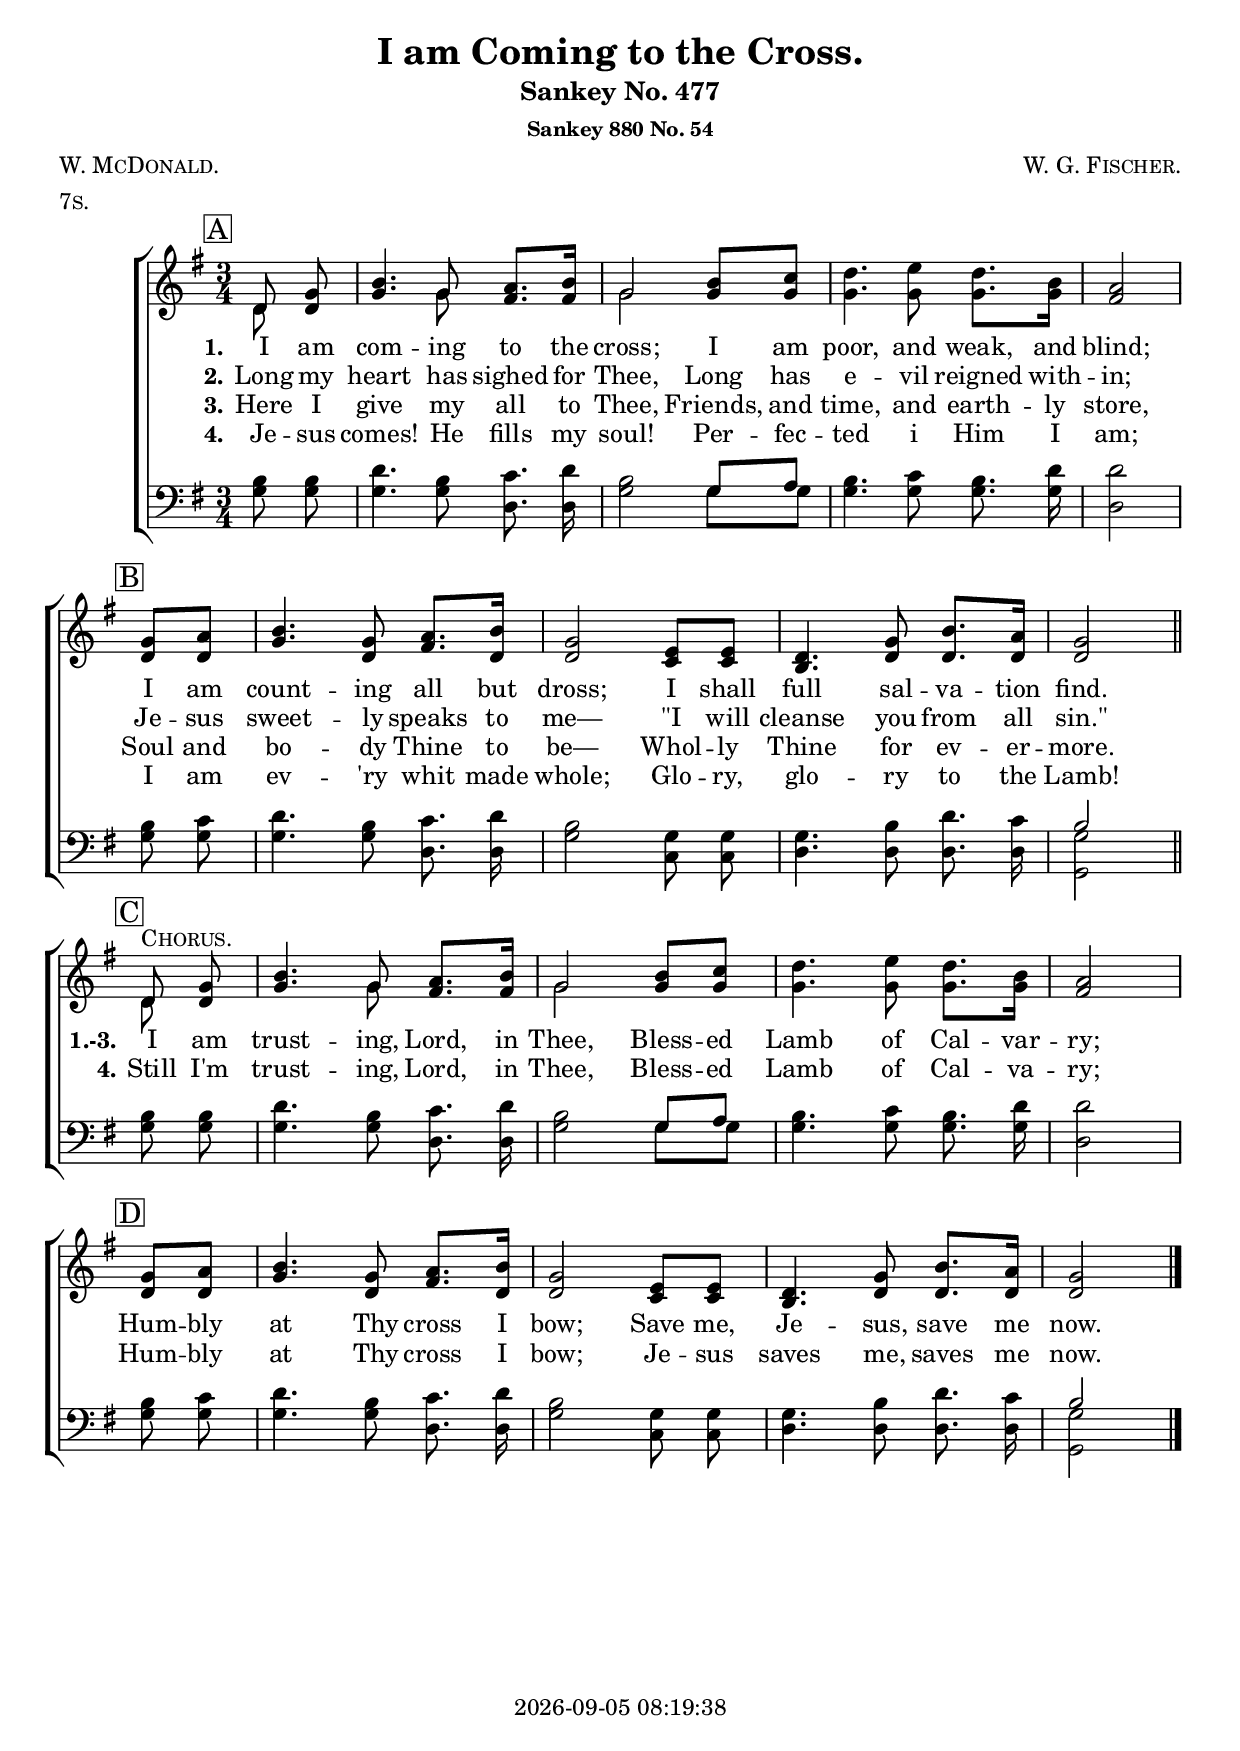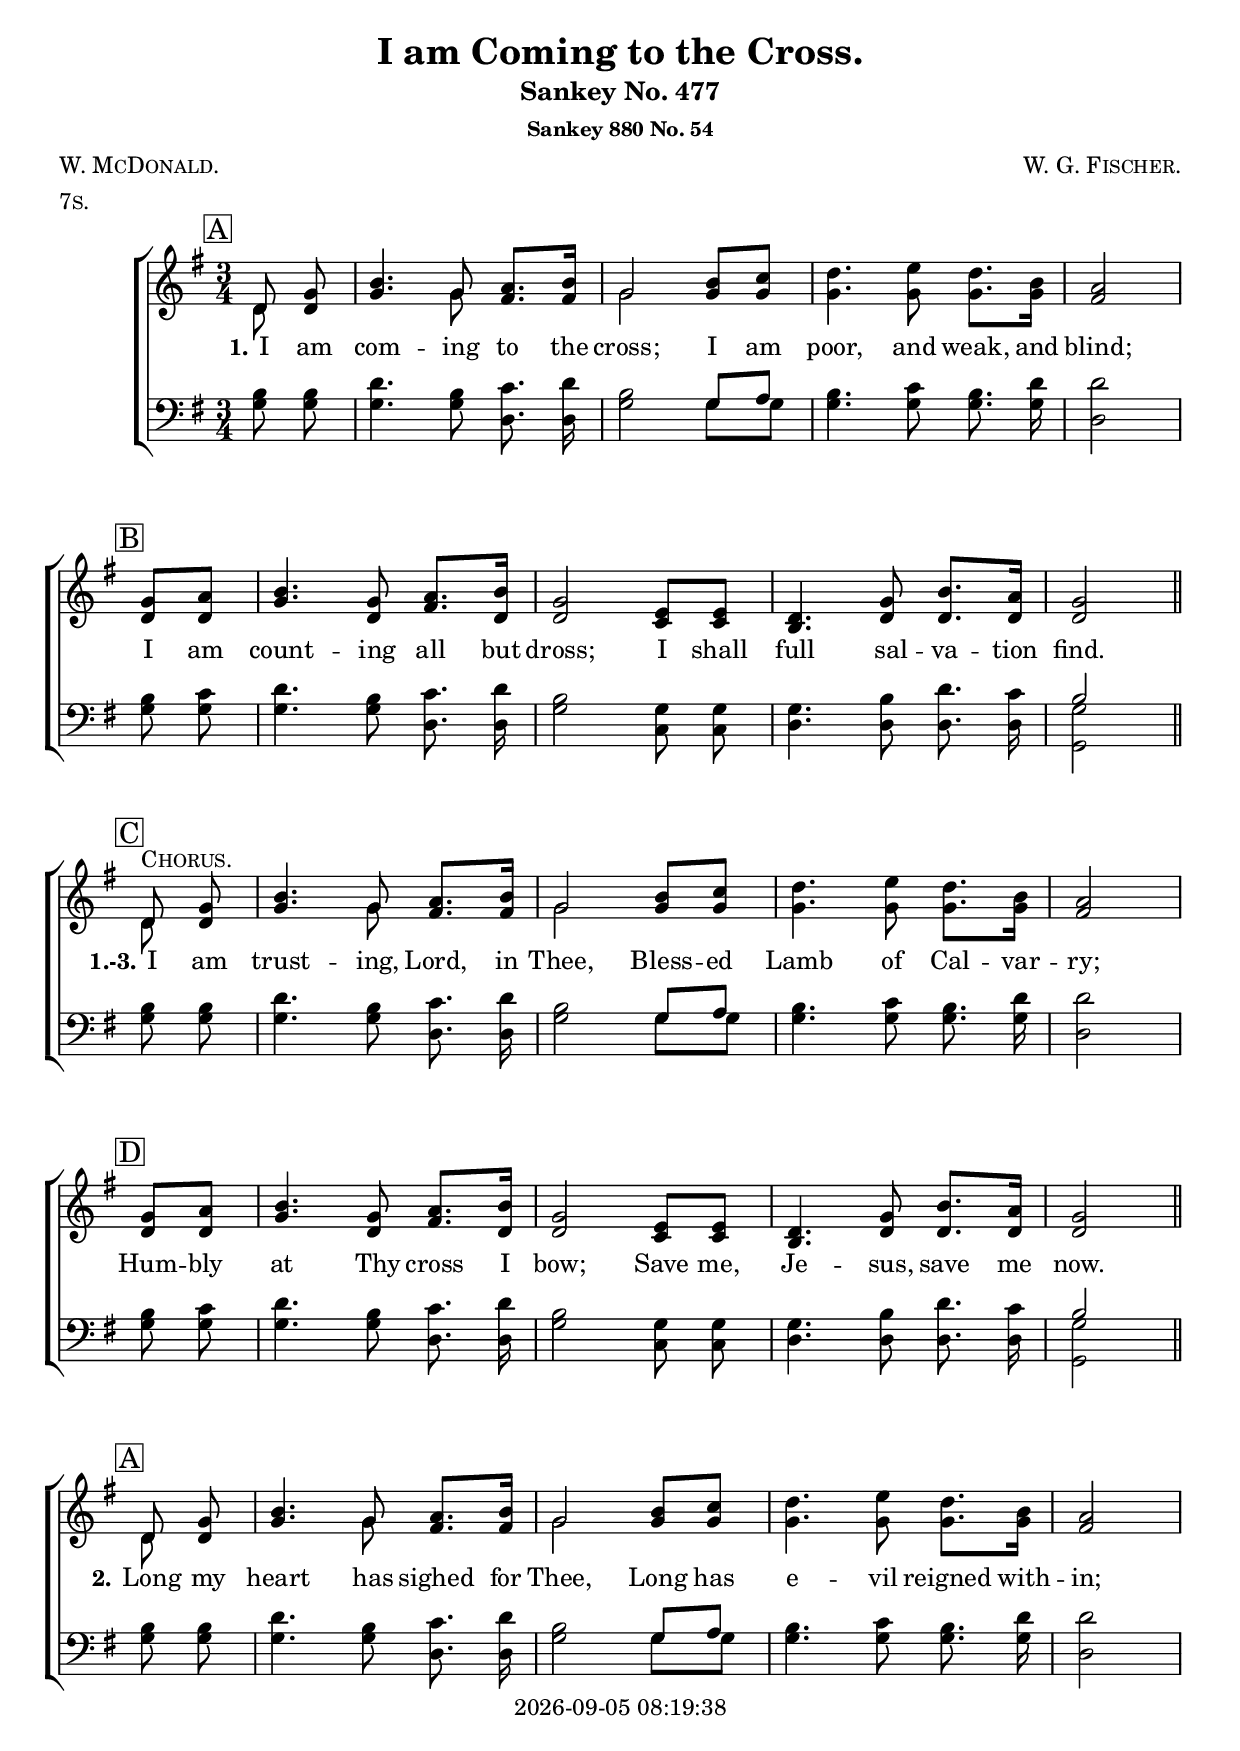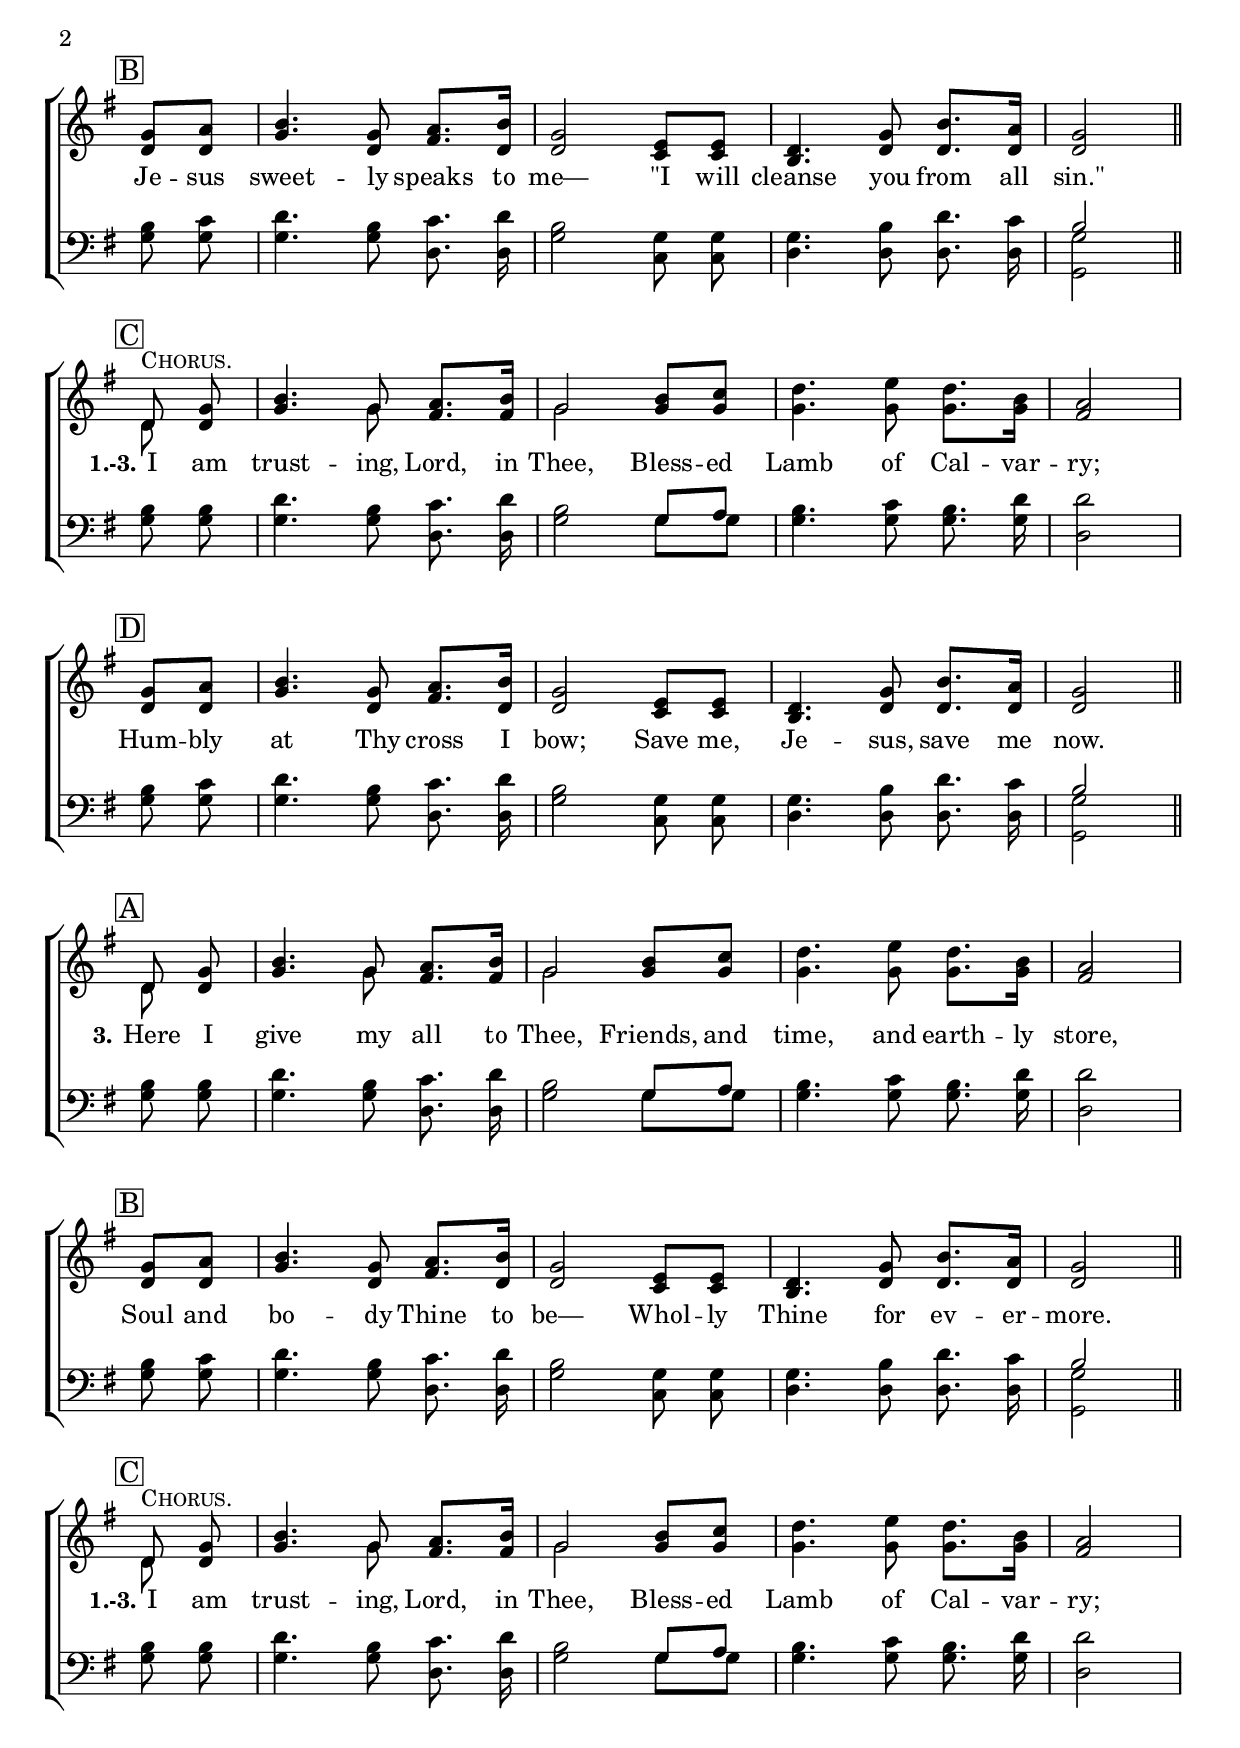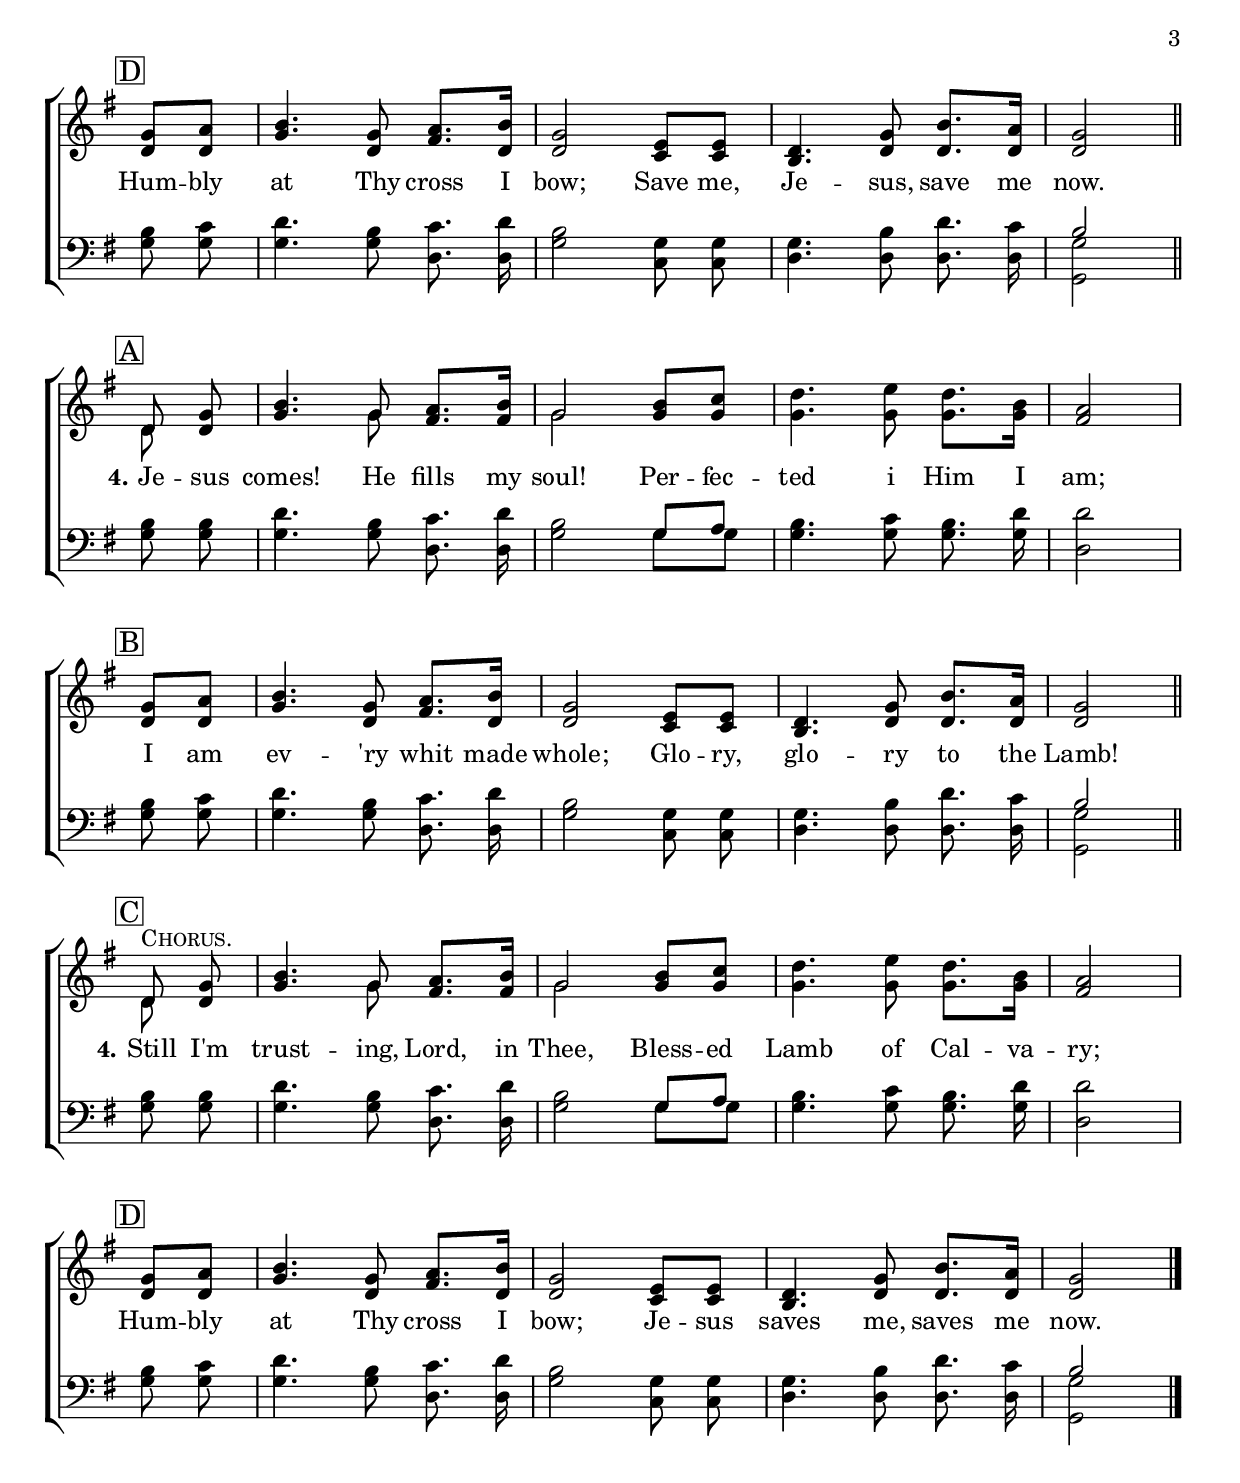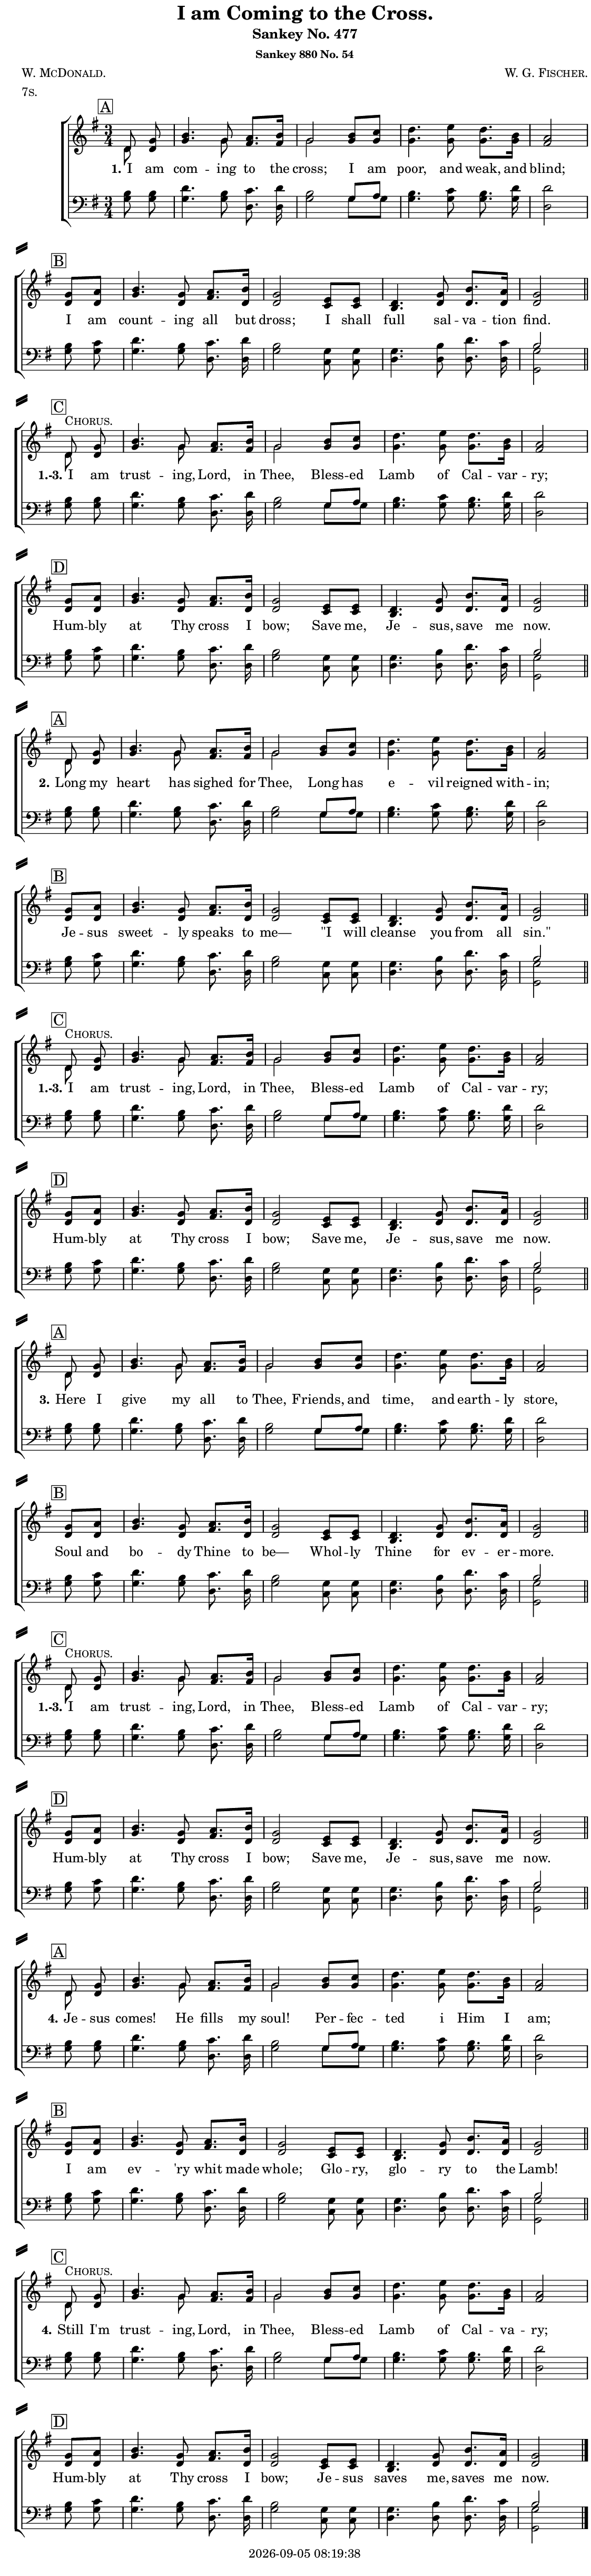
\version "2.22.1"

\include "articulate.ly"

today = #(strftime "%Y-%m-%d %H:%M:%S" (localtime (current-time)))

\header {
% centered at top
%  dedication  = "dedication"
  title       = "I am Coming to the Cross."
  subtitle    = "Sankey No. 477"
  subsubtitle = "Sankey 880 No. 54"
%  instrument  = "instrument"
  
% arrangement of following lines:
%
%  poet    composer
%  meter   arranger
%  piece       opus

  composer    = \markup\smallCaps "W. G. Fischer."
%  arranger    = "arranger"
%  opus        = "opus"

  poet        = \markup\smallCaps "W. McDonald."
  meter       = \markup\smallCaps "7s."
%  piece       = \markup\smallCaps "piece"

% centered at bottom
% tagline     = "tagline" % default lilypond version
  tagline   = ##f
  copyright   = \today
}

% #(set-global-staff-size 16)

global = {
  \key g \major
  \time 3/4
  \partial 4
}

RehearsalTrack = {
% \set Score.currentBarNumber = #5
  \mark \markup { \box "A" } s4 s2.*3 s2
  \mark \markup { \box "B" } s4 s2.*3 s2
  \mark \markup { \box "C" } s4 s2.*3 s2
  \mark \markup { \box "D" } s4 s2.*3 s2
}

TempoTrack = {
  \set Score.tempoHideNote = ##t
  \tempo 4=120
}

nl = { \bar "||" \break }

soprano = \relative {
  \autoBeamOff \partial 4
  d'8 g | b4. g8 a8. b16 | g2 b8 c | d4. e8 d8. b16 | a2 \bar "|" \break g8 a |
  b4. g8 a8. b16 | g2 e8 8 | d4. g8 b8. a16 | g2 \bar "||" \break d8^\markup\smallCaps Chorus. g |
  b4. g8 a8. b16 | g2 b8 c | d4. e8 d8. b16 | a2 \bar "|" \break g8 a |
  b4. g8 a8. b16 | g2 e8 8 | d4. g8 b8. a16 | g2
}

alto = \relative {
  \autoBeamOff \partial 4
  d'8 8 | g4. 8 fis8. 16 | g2 8 8 | 4. 8 8. 16 | fis2 d8 8 |
  g4. d8 fis8. d16 | 2 c8 8 | b4. d8 8. 16 | 2 8 8 |
  g4. 8 fis8. 16 | g2 8 8 | 4. 8 8. 16 | fis2 d8 8 |
  g4. d8 fis8. d16 | d2 c8 8 | b4. d8 8. 16 | 2
}

tenor = \relative {
  \autoBeamOff \partial 4
  b8 8 | d4. b8 c8. d16 | b2 g8 a | b4. c8 b8. d16 | d2 b8 c |
  d4. b8 c8. d16 | b2 g8 8 | 4. b8 d8. c16 | b2 8 8 |
  d4. b8 c8. d16 | b2 g8 a | b4. c8 b8. d16 | 2 b8 c |
  d4. b8 c8. d16 | b2 g8 8 | 4. b8 d8. c16 | b2
}

bass = \relative {
  \autoBeamOff \partial 4
  g8 8 | 4. 8 d8. 16 | g2 8 8 | 4. 8 8. 16 | d2 g8 8 |
  g4. 8 d8. 16 | g2 c,8 8 | d4. 8 8. 16 | <g, g'>2 g'8 8 |
  g4. 8 d8. 16 | g2 8 8 | 4. 8 8. 16 | d2 g8 8 |
  g4. 8 d8. 16 | g2 c,8 8 | d4. 8 8. 16 | <g, g'>2
}

nom  = {   \set ignoreMelismata = ##t }
yesm = { \unset ignoreMelismata       }

chorus = \lyricmode {
  \set stanza = "1.-3."
  I am trust -- ing, Lord, in Thee,
  Bless -- ed Lamb of Cal -- var -- ry;
  Hum -- bly at Thy cross I bow;
  Save me, Je -- sus, save me now.
}

chorusMen = \lyricmode {
}

verses = 4

wordsOne = \lyricmode {
  \set stanza = "1."
  I am com -- ing to the cross;
  I am poor, and weak, and blind;
  I am count -- ing all but dross;
  I shall full sal -- va -- tion find.
}
  
wordsTwo = \lyricmode {
  \set stanza = "2."
  Long my heart has sighed for Thee,
  Long has e -- vil reigned with -- in;
  Je -- sus sweet -- ly speaks to me—
  "\"I" will cleanse you from all "sin.\""
}
  
wordsThree = \lyricmode {
  \set stanza = "3."
  Here I give my all to Thee,
  Friends, and time, and earth -- ly store,
  Soul and bo -- dy Thine to be—
  Whol -- ly Thine for ev -- er -- more.
}
  
wordsFour = \lyricmode {
  \set stanza = "4."
  Je -- sus comes! He fills my soul!
  Per -- fec -- ted i Him I am;
  I am ev -- 'ry whit made whole;
  Glo -- ry, glo -- ry to the Lamb!
  \set stanza = "4."
  Still I'm trust -- ing, Lord, in Thee,
  Bless -- ed Lamb of Cal -- va -- ry;
  Hum -- bly at Thy cross I bow;
  Je -- sus saves me, saves me now.
}
  
wordsMidi = \lyricmode {
  \set stanza = "1."
  "I " "am " com "ing " "to " "the " "cross; "
  "\nI " "am " "poor, " "and " "weak, " "and " "blind; "
  "\nI " "am " count "ing " "all " "but " "dross; "
  "\nI " "shall " "full " sal va "tion " "find. "
  "\nI " "am " trust "ing, " "Lord, " "in " "Thee, "
  "\nBless" "ed " "Lamb " "of " Cal var "ry; "
  "\nHum" "bly " "at " "Thy " "cross " "I " "bow; "
  "\nSave " "me, " Je "sus, " "save " "me " "now.\n"

  \set stanza = "2."
  "\nLong " "my " "heart " "has " "sighed " "for " "Thee, "
  "\nLong " "has " e "vil " "reigned " with "in; "
  "\nJe" "sus " sweet "ly " "speaks " "to " "me— "
  "\n\"I " "will " "cleanse " "you " "from " "all " "sin.\" "
  "\nI " "am " trust "ing, " "Lord, " "in " "Thee, "
  "\nBless" "ed " "Lamb " "of " Cal var "ry; "
  "\nHum" "bly " "at " "Thy " "cross " "I " "bow; "
  "\nSave " "me, " Je "sus, " "save " "me " "now.\n"

  \set stanza = "3."
  "\nHere " "I " "give " "my " "all " "to " "Thee, "
  "\nFriends, " "and " "time, " "and " earth "ly " "store, "
  "\nSoul " "and " bo "dy " "Thine " "to " "be— "
  "\nWhol" "ly " "Thine " "for " ev er "more. "
  "\nI " "am " trust "ing, " "Lord, " "in " "Thee, "
  "\nBless" "ed " "Lamb " "of " Cal var "ry; "
  "\nHum" "bly " "at " "Thy " "cross " "I " "bow; "
  "\nSave " "me, " Je "sus, " "save " "me " "now.\n"

  \set stanza = "4."
  "\nJe" "sus " "comes! " "He " "fills " "my " "soul! "
  "\nPer" fec "ted " "i " "Him " "I " "am; "
  "\nI " "am " ev "'ry " "whit " "made " "whole; "
  "\nGlo" "ry, " glo "ry " "to " "the " "Lamb! "
  \set stanza = "4."
  "\nStill " "I'm " trust "ing, " "Lord, " "in " "Thee, "
  "\nBless" "ed " "Lamb " "of " Cal va "ry; "
  "\nHum" "bly " "at " "Thy " "cross " "I " "bow; "
  "\nJe" "sus " "saves " "me, " "saves " "me " "now. "
}

wordsMidiMen = \lyricmode {
}

\book {
  \bookOutputSuffix "midi"
  \score {
%    \articulate
        \new ChoirStaff <<
                                % Soprano staff
          \new Staff = soprano
          <<
            \new Voice { \repeat unfold \verses \TempoTrack     }
            \new Voice { \global \repeat unfold \verses \soprano \bar "|." }
            \addlyrics \wordsMidi
          >>
                                % Alto staff
          \new Staff = alto
          <<
            \new Voice { \global \repeat unfold \verses { \alto \nl } \bar "|." }
          >>
                                % Tenor staff
          \new Staff = tenor
          <<
            \clef "treble_8"
            \new Voice { \global \repeat unfold \verses \tenor }
            \addlyrics \wordsMidiMen
          >>
                                % Bass staff
          \new Staff = bass
          <<
            \clef "bass"
            \new Voice { \global \repeat unfold \verses \bass }
          >>
        >>
    \midi {}
  }
}

\book {
  \bookOutputSuffix "repeat"
  \score {
        \new ChoirStaff <<
                                  % Joint soprano/alto staff
          \new Staff = women \with { printPartCombineTexts = ##f }
          <<
            \new Voice \RehearsalTrack
            \new Voice \TempoTrack
            \new NullVoice = "aligner" \soprano
            \new Voice \partCombine #'(2 . 88) { \global \soprano \bar "|." } { \global \alto }
            \new Lyrics \lyricsto "aligner" { \wordsOne \chorus }
            \new Lyrics \lyricsto "aligner"   \wordsTwo
            \new Lyrics \lyricsto "aligner"   \wordsThree
            \new Lyrics \lyricsto "aligner"   \wordsFour
          >>
                                  % Joint tenor/bass staff
          \new Staff = men \with { printPartCombineTexts = ##f }
          <<
            \clef "bass"
            \new Voice \partCombine #'(2 . 88) { \global \tenor } { \global \bass }
            \new NullVoice = alignerT { \tenor }
          >>
          \new Lyrics \with {alignAboveContext = men} \lyricsto alignerT \chorusMen
        >>
    \layout {
      indent = 1.5\cm
      \pointAndClickOff
      \context {
        \Staff \RemoveAllEmptyStaves
      }
    }
  }
}

singlescore = {
        \new ChoirStaff <<
                                  % Joint soprano/alto staff
          \new Staff = women \with { printPartCombineTexts = ##f }
          <<
            \new Voice { \repeat unfold \verses \RehearsalTrack }
            \new Voice { \repeat unfold \verses \TempoTrack }
            \new NullVoice = "aligner" { \repeat unfold \verses \soprano }
            \new Voice \partCombine #'(2 . 88) { \global \repeat unfold \verses \soprano \bar "|." }
                                    { \global \repeat unfold \verses { \alto \nl } \bar "|." }
            \new Lyrics \lyricsto "aligner" { \wordsOne   \chorus
                                              \wordsTwo   \chorus
                                              \wordsThree \chorus
                                              \wordsFour  \chorus
                                            }
          >>
                                  % Joint tenor/bass staff
          \new Staff = men \with { printPartCombineTexts = ##f }
          <<
            \clef "bass"
            \new Voice \partCombine #'(2 . 88) { \global \repeat unfold \verses \tenor }
                                    { \global \repeat unfold \verses \bass }
            \new NullVoice = alignerT { \repeat unfold \verses \tenor }
          >>
          \new Lyrics \with {alignAboveContext = men} \lyricsto alignerT { \repeat unfold \verses \chorusMen }
        >>
}

\book {
  \bookOutputSuffix "single"
  \score {
    \singlescore
    \layout {
      indent = 1.5\cm
      \pointAndClickOff
      \context {
        \Staff \RemoveAllEmptyStaves
      }
    }
  }
}

\book {
  \bookOutputSuffix "singlepage"
  \paper {
    top-margin = 0
    left-margin = 7
    right-margin = 1
    paper-width = 190\mm
    page-breaking = #ly:one-page-breaking
    system-system-spacing.basic-distance = #15
    system-separator-markup = \slashSeparator
  }
  \score {
    \singlescore
    \layout {
      indent = 1.5\cm
      \pointAndClickOff
      \context {
        \Staff \RemoveAllEmptyStaves
      }
    }
  }
}
